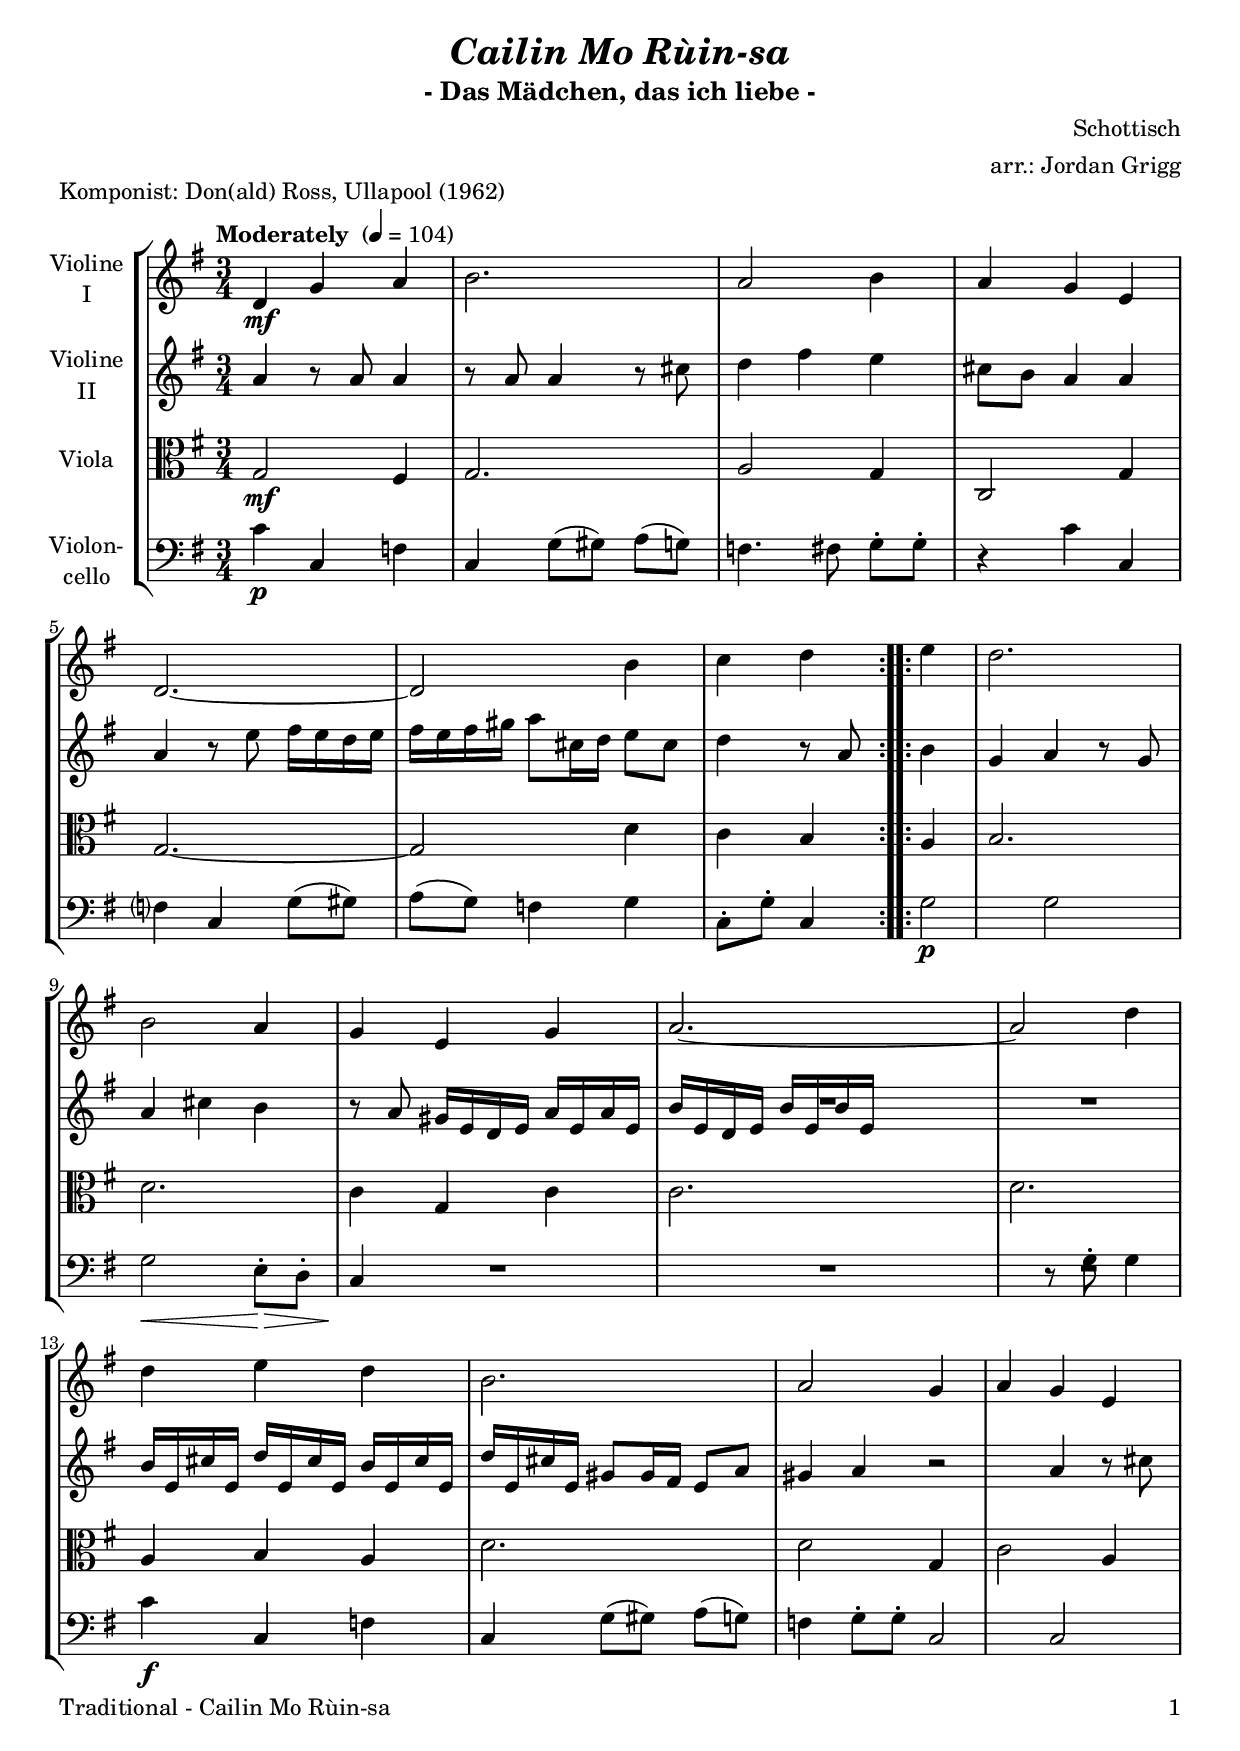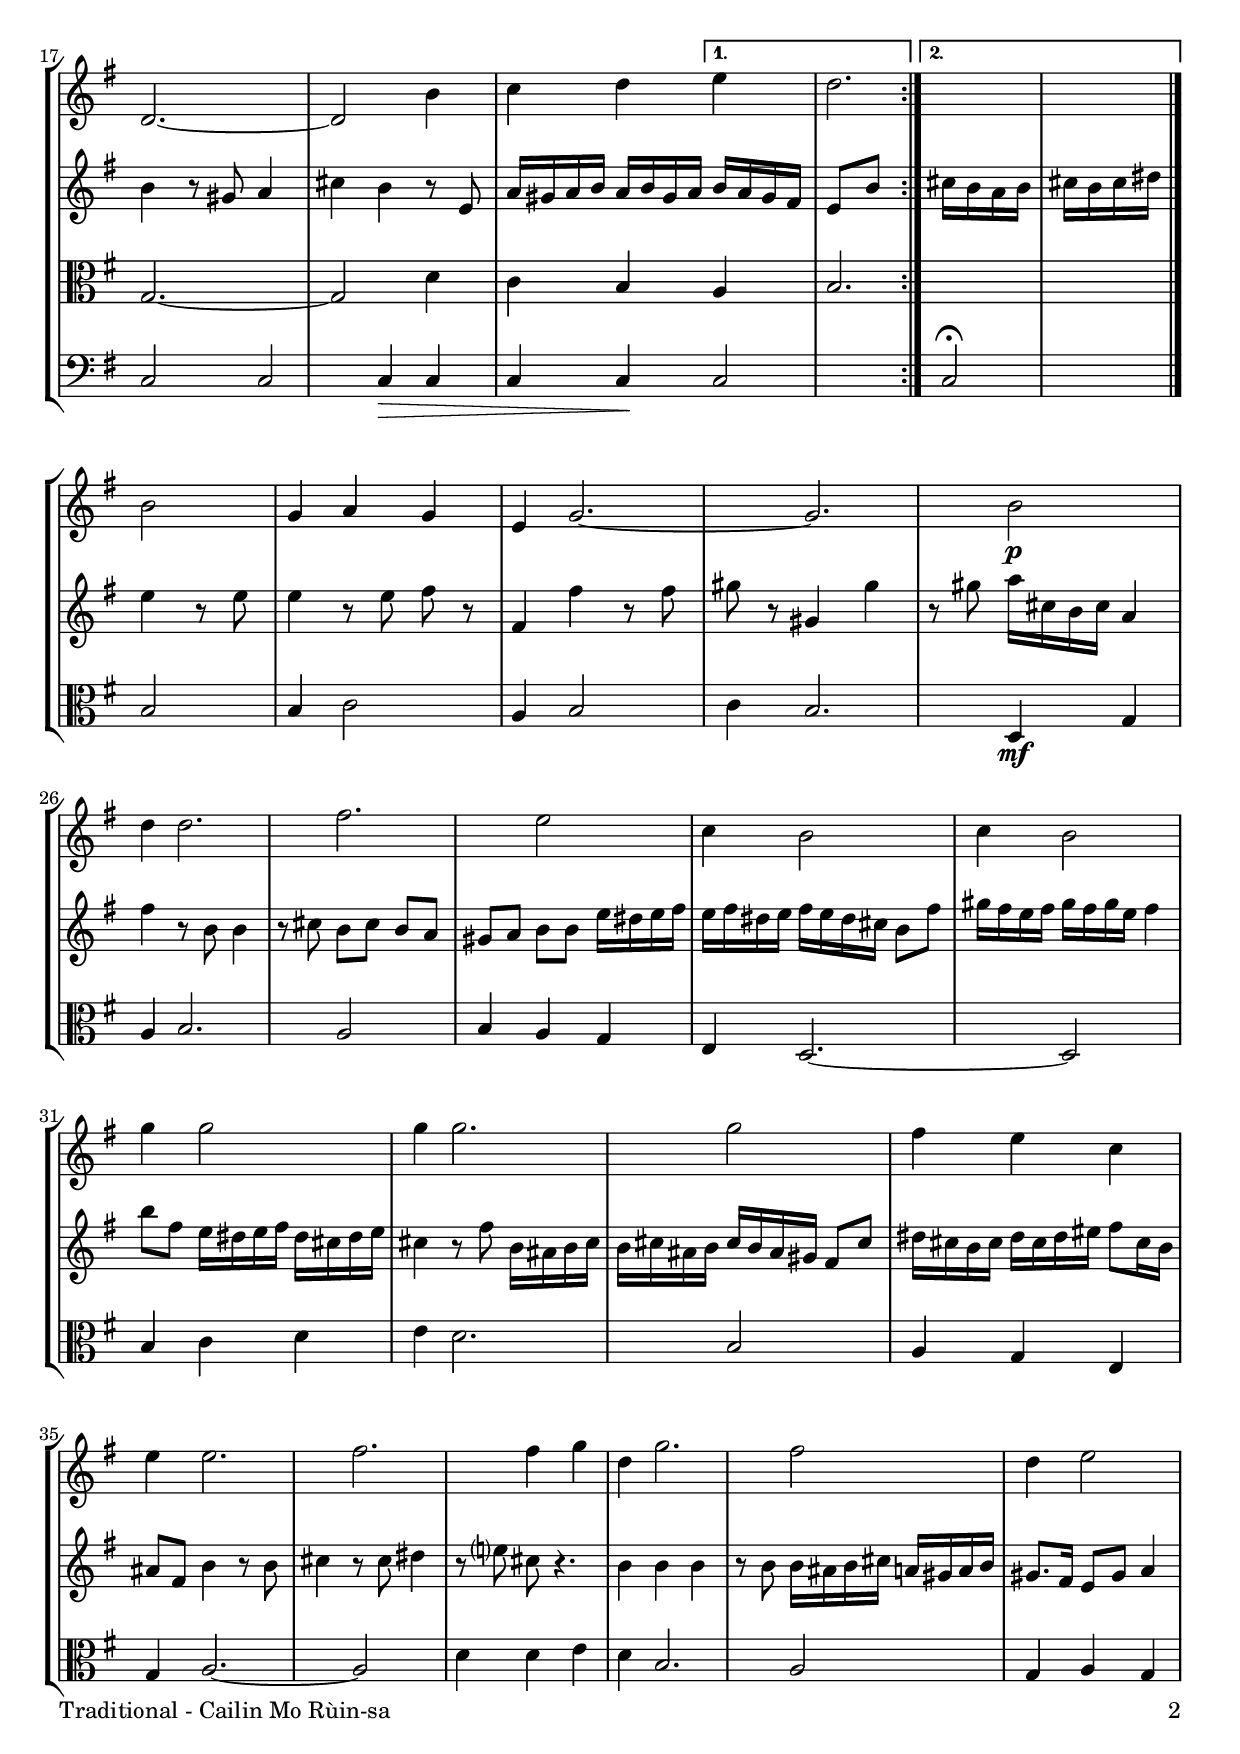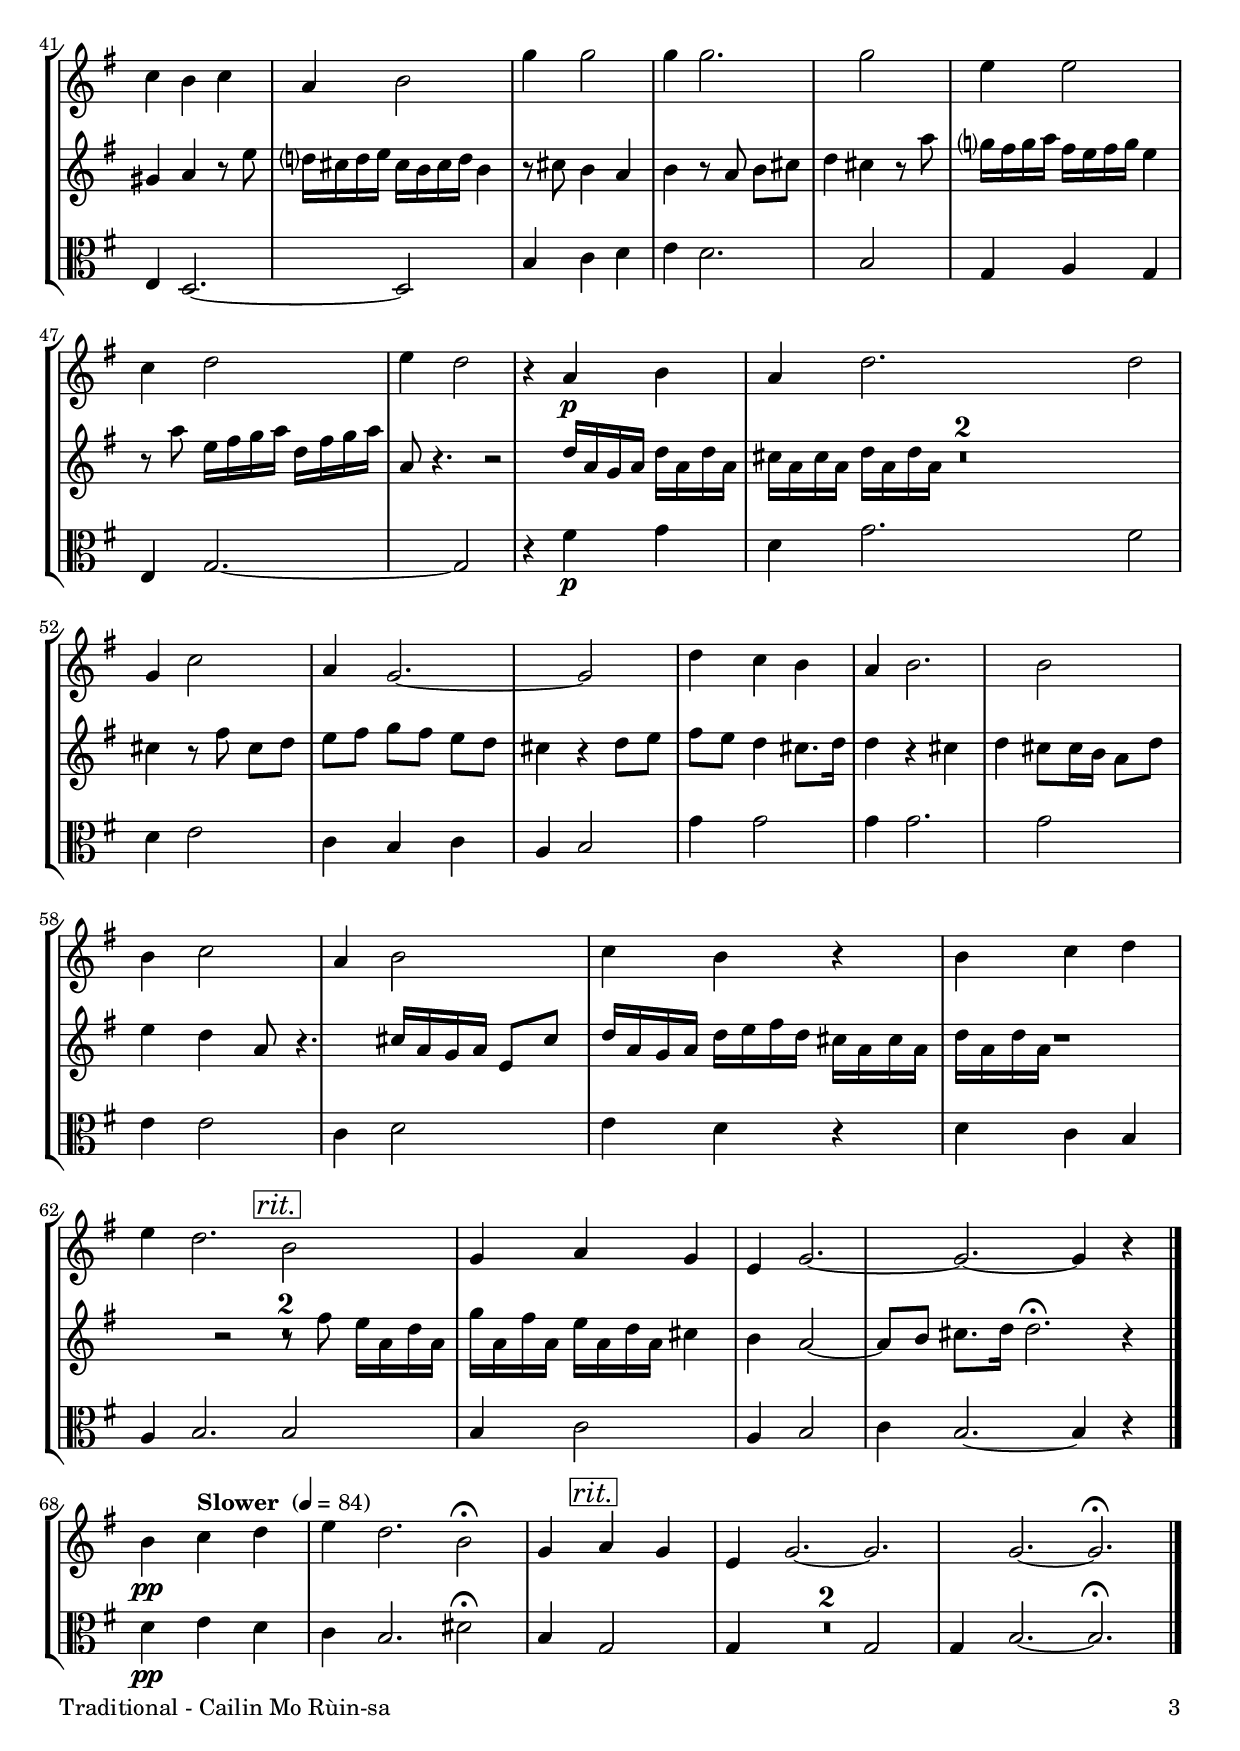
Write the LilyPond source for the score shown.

\version "2.24.1"
\include "deutsch.ly"

#(set-global-staff-size 20)

\header {
  title     = \markup \bold \italic "Cailin Mo Rùin-sa"
  subtitle  = "- Das Mädchen, das ich liebe -"
  composer  = "Schottisch"
  arranger  = "arr.: Jordan Grigg"
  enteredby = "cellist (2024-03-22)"
  piece     = "Komponist: Don(ald) Ross, Ullapool (1962)"
}

voiceconsts = {
  \key g \major
  \time 3/4
  \clef "treble"
%  \numericTimeSignature
  \compressEmptyMeasures
  % Set default beaming for all staves
  \set Timing.beamExceptions = #'()
  \set Timing.baseMoment     = #(ly:make-moment 1 4)
  \set Timing.beatStructure  = #'(1 1 1)
  \tempo "Moderately " 4=104
}

mist = "string ensemble 1"
mivl = "violin"
miva = "viola"
miba = "cello"
mipz = "pizzicato strings"

boxa = \tempo "Slower " 4=84

atem = \mark \markup \box \italic "a tempo"
mrit = \mark \markup \box \italic "molto rit."
rit  = \mark \markup \box \italic "rit."

va = \relative c' {
  \voiceconsts

  d4\mf g a
  h2.
  a2 h4
  a g e
  d2.~
  d2 h'4
  c d e
  d2.

  h2 a4
  g e g
  a2.~
  a2 d4
  d e d
  h2.
  a2 g4
  a g e
  d2.~
  d2 h'4

  c d e
  d2.
  h2 g4
  a g e
  g2.~
  g
  h2\p d4
  d2.
  fis
  e2 c4

  h2 c4
  h2 g'4
  g2 g4
  g2.
  g2 fis4
  e c e
  e2.
  fis
  fis4 g d
  g2.

  fis2 d4
  e2 c4
  h c a
  h2 g'4
  g2 g4
  g2.
  g2 e4
  e2 c4
  d2 e4

  d2 r4
  a\p h a
  d2.
  d2 g,4
  c2 a4
  g2.~
  g2 d'4
  c h a
  h2.

  h2 h4
  c2 a4
  h2 c4
  h r h
  c d e
  d2. \rit
  h2 g4
  a g e
  g2.~

  g~
  g4 r h\pp \boxa
  c d e
  d2.
  h2\fermata g4 \rit
  a g e
  g2.~
  g
  g~
  g \fermata \bar "|."
}

\include "v2.ily"
vc = \relative c' {
  \voiceconsts
  \clef "alto"

  g2\mf fis4
  g2.
  a2 g4
  c,2 g'4
  g2.~
  g2 d'4
  c h a
  h2.

  d
  c4 g c
  c2.
  d
  a4 h a
  d2.
  d2 g,4
  c2 a4
  g2.~
  g2 d'4

  c h a
  h2.
  h2 h4
  c2 a4
  h2 c4
  h2.
  d,4\mf g a
  h2.
  a2 h4
  a g e

  d2.~
  d2 h'4
  c d e
  d2.
  h2 a4
  g e g
  a2.~
  a2 d4
  d e d
  h2.

  a2 g4
  a g e
  d2.~
  d2 h'4
  c d e
  d2.
  h2 g4
  a g e
  g2.~

  g2 r4
  fis'\p g d
  g2.
  fis2 d4
  e2 c4
  h c a
  h2 g'4
  g2 g4
  g2.

  g2 e4
  e2 c4
  d2 e4
  d r d
  c h a
  h2. \rit
  h2 h4
  c2 a4
  h2 c4

  h2.~
  h4 r d\pp \boxa
  e d c
  h2.
  dis2\fermata h4 \rit
  g2 g4
  R2.
  g2 g4
  h2.~
  h\fermata \bar "|."
}

\include "v4.ily"

music = \new StaffGroup <<
      \new Staff {
	\set Staff.midiInstrument = \mivl
	\set Staff.instrumentName = \markup \center-column { "Violine" "I" }
	\transpose g g { \va }
      }

      \new Staff {
	\set Staff.midiInstrument = \mivl
	\set Staff.instrumentName = \markup \center-column { "Violine" "II" }
	\transpose g g { \vb }
      }

      \new Staff {
	\set Staff.midiInstrument = \miva
	\set Staff.instrumentName = \markup \center-column { "Viola" }
	\transpose g g { \vc }
      }

      \new Staff {
	\set Staff.midiInstrument = \miba
	\set Staff.instrumentName = \markup \center-column { "Violon-" "cello" }
	\transpose g g { \vd }
      }
>>

\book {
   \paper {
    print-page-number = ##t
    print-first-page-number = ##t
    ragged-last-bottom = ##f
    oddHeaderMarkup = \markup \null
    evenHeaderMarkup = \markup \null
    oddFooterMarkup = \markup {
      \fill-line {
        \if \should-print-page-number
        "Traditional - Cailin Mo Rùin-sa" \fromproperty #'page:page-number-string
      }
    }
    evenFooterMarkup = \oddFooterMarkup
  } \score {
    \music
    \layout {}
  }

  \score {
    \unfoldRepeats \music

    \midi {
      \context {
        \Score
      }
    }
  }
}